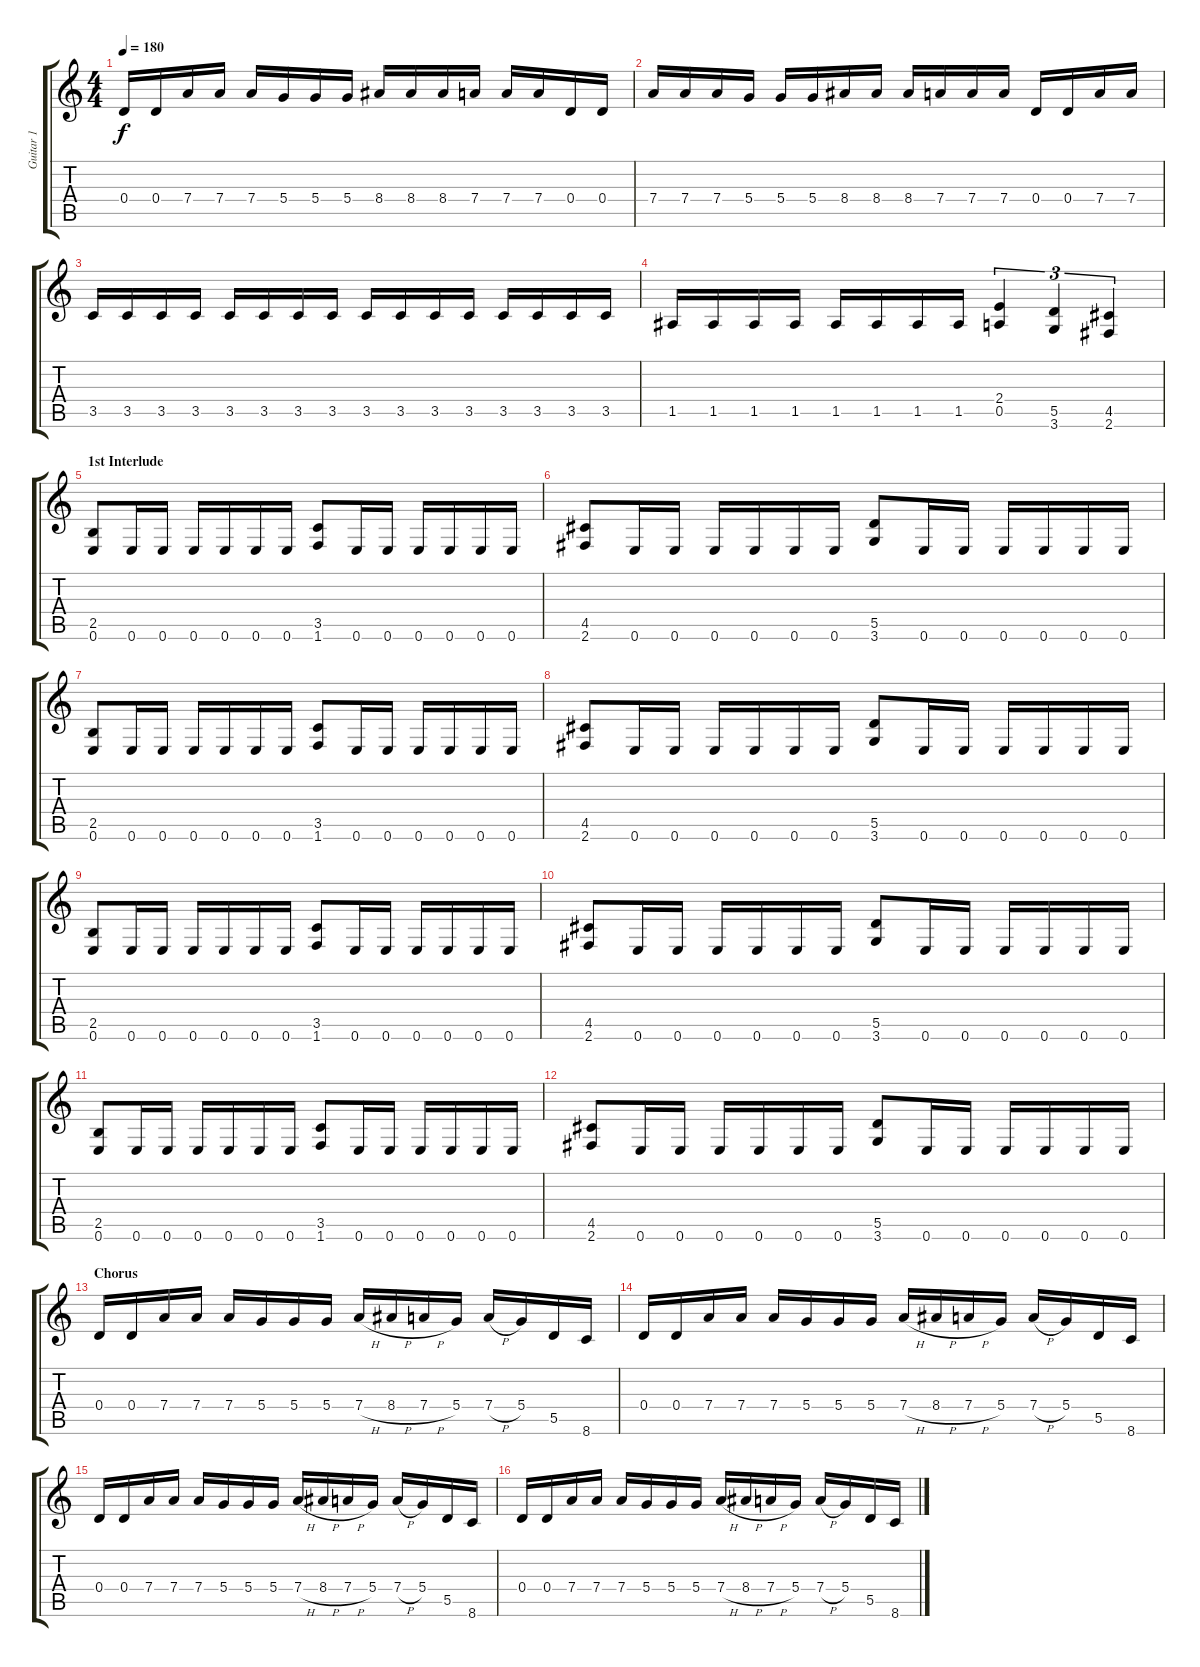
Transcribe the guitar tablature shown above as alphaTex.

\track ("Guitar 1" "Guitar 1") {instrument distortionguitar}
\staff {score tabs}
\tuning (E4 B3 G3 D3 A2 E2) {hide}
\ts (4 4)
\tempo 180
\clef g2
\ks c
0.4.16{dy f} 0.4.16 7.4.16 7.4.16 7.4.16 5.4.16 5.4.16 5.4.16 8.4.16 8.4.16 8.4.16 7.4.16 7.4.16 7.4.16 0.4.16 0.4.16 |
7.4.16 7.4.16 7.4.16 5.4.16 5.4.16 5.4.16 8.4.16 8.4.16 8.4.16 7.4.16 7.4.16 7.4.16 0.4.16 0.4.16 7.4.16 7.4.16 |
3.5.16 3.5.16 3.5.16 3.5.16 3.5.16 3.5.16 3.5.16 3.5.16 3.5.16 3.5.16 3.5.16 3.5.16 3.5.16 3.5.16 3.5.16 3.5.16 |
1.5.16 1.5.16 1.5.16 1.5.16 1.5.16 1.5.16 1.5.16 1.5.16 (2.4 0.5).4{tu (3 2)} (5.5 3.6).4{tu (3 2)} (4.5 2.6).4{tu (3 2)} |
\section ("" "1st Interlude")
(2.5 0.6).8 0.6.16 0.6.16 0.6.16 0.6.16 0.6.16 0.6.16 (3.5 1.6).8 0.6.16 0.6.16 0.6.16 0.6.16 0.6.16 0.6.16 |
(4.5 2.6).8 0.6.16 0.6.16 0.6.16 0.6.16 0.6.16 0.6.16 (5.5 3.6).8 0.6.16 0.6.16 0.6.16 0.6.16 0.6.16 0.6.16 |
(2.5 0.6).8 0.6.16 0.6.16 0.6.16 0.6.16 0.6.16 0.6.16 (3.5 1.6).8 0.6.16 0.6.16 0.6.16 0.6.16 0.6.16 0.6.16 |
(4.5 2.6).8 0.6.16 0.6.16 0.6.16 0.6.16 0.6.16 0.6.16 (5.5 3.6).8 0.6.16 0.6.16 0.6.16 0.6.16 0.6.16 0.6.16 |
(2.5 0.6).8 0.6.16 0.6.16 0.6.16 0.6.16 0.6.16 0.6.16 (3.5 1.6).8 0.6.16 0.6.16 0.6.16 0.6.16 0.6.16 0.6.16 |
(4.5 2.6).8 0.6.16 0.6.16 0.6.16 0.6.16 0.6.16 0.6.16 (5.5 3.6).8 0.6.16 0.6.16 0.6.16 0.6.16 0.6.16 0.6.16 |
(2.5 0.6).8 0.6.16 0.6.16 0.6.16 0.6.16 0.6.16 0.6.16 (3.5 1.6).8 0.6.16 0.6.16 0.6.16 0.6.16 0.6.16 0.6.16 |
(4.5 2.6).8 0.6.16 0.6.16 0.6.16 0.6.16 0.6.16 0.6.16 (5.5 3.6).8 0.6.16 0.6.16 0.6.16 0.6.16 0.6.16 0.6.16 |
\section ("" "Chorus")
0.4.16 0.4.16 7.4.16 7.4.16 7.4.16 5.4.16 5.4.16 5.4.16 7.4{h}.16 8.4{h}.16 7.4{h}.16 5.4.16 7.4{h}.16 5.4.16 5.5.16 8.6.16 |
0.4.16 0.4.16 7.4.16 7.4.16 7.4.16 5.4.16 5.4.16 5.4.16 7.4{h}.16 8.4{h}.16 7.4{h}.16 5.4.16 7.4{h}.16 5.4.16 5.5.16 8.6.16 |
0.4.16 0.4.16 7.4.16 7.4.16 7.4.16 5.4.16 5.4.16 5.4.16 7.4{h}.16 8.4{h}.16 7.4{h}.16 5.4.16 7.4{h}.16 5.4.16 5.5.16 8.6.16 |
0.4.16 0.4.16 7.4.16 7.4.16 7.4.16 5.4.16 5.4.16 5.4.16 7.4{h}.16 8.4{h}.16 7.4{h}.16 5.4.16 7.4{h}.16 5.4.16 5.5.16 8.6.16
